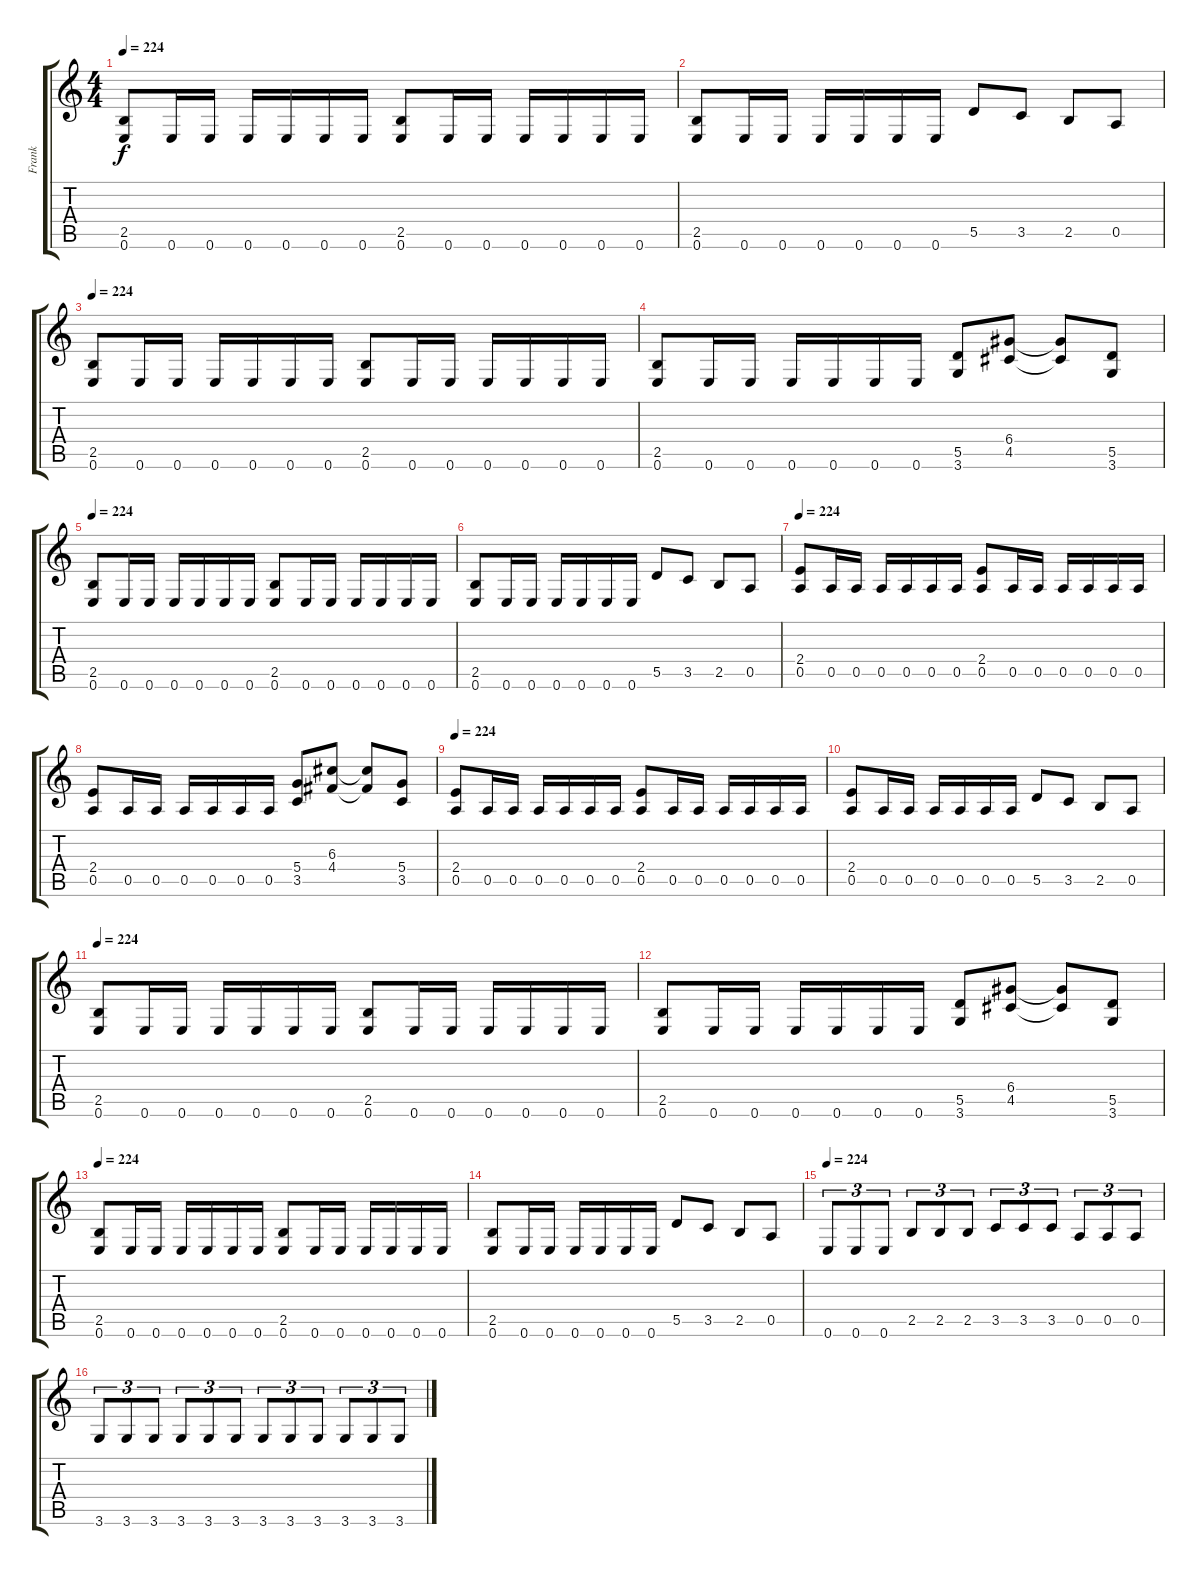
\track ("Frank" "Frank") {instrument distortionguitar}
\staff {score tabs}
\tuning (E4 B3 G3 D3 A2 E2) {hide}
\ts (4 4)
\tempo 224
\clef g2
\ks c
(2.5 0.6).8{dy f} 0.6.16 0.6.16 0.6.16 0.6.16 0.6.16 0.6.16 (2.5 0.6).8 0.6.16 0.6.16 0.6.16 0.6.16 0.6.16 0.6.16 |
(2.5 0.6).8 0.6.16 0.6.16 0.6.16 0.6.16 0.6.16 0.6.16 5.5.8 3.5.8 2.5.8 0.5.8 |
\tempo 224
(2.5 0.6).8 0.6.16 0.6.16 0.6.16 0.6.16 0.6.16 0.6.16 (2.5 0.6).8 0.6.16 0.6.16 0.6.16 0.6.16 0.6.16 0.6.16 |
(2.5 0.6).8 0.6.16 0.6.16 0.6.16 0.6.16 0.6.16 0.6.16 (5.5 3.6).8 (6.4 4.5).8 (6.4{t} 4.5{t}).8 (5.5 3.6).8 |
\tempo 224
(2.5 0.6).8 0.6.16 0.6.16 0.6.16 0.6.16 0.6.16 0.6.16 (2.5 0.6).8 0.6.16 0.6.16 0.6.16 0.6.16 0.6.16 0.6.16 |
(2.5 0.6).8 0.6.16 0.6.16 0.6.16 0.6.16 0.6.16 0.6.16 5.5.8 3.5.8 2.5.8 0.5.8 |
\tempo 224
(2.4 0.5).8 0.5.16 0.5.16 0.5.16 0.5.16 0.5.16 0.5.16 (2.4 0.5).8 0.5.16 0.5.16 0.5.16 0.5.16 0.5.16 0.5.16 |
(2.4 0.5).8 0.5.16 0.5.16 0.5.16 0.5.16 0.5.16 0.5.16 (5.4 3.5).8 (6.3 4.4).8 (6.3{t} 4.4{t}).8 (5.4 3.5).8 |
\tempo 224
(2.4 0.5).8 0.5.16 0.5.16 0.5.16 0.5.16 0.5.16 0.5.16 (2.4 0.5).8 0.5.16 0.5.16 0.5.16 0.5.16 0.5.16 0.5.16 |
(2.4 0.5).8 0.5.16 0.5.16 0.5.16 0.5.16 0.5.16 0.5.16 5.5.8 3.5.8 2.5.8 0.5.8 |
\tempo 224
(2.5 0.6).8 0.6.16 0.6.16 0.6.16 0.6.16 0.6.16 0.6.16 (2.5 0.6).8 0.6.16 0.6.16 0.6.16 0.6.16 0.6.16 0.6.16 |
(2.5 0.6).8 0.6.16 0.6.16 0.6.16 0.6.16 0.6.16 0.6.16 (5.5 3.6).8 (6.4 4.5).8 (6.4{t} 4.5{t}).8 (5.5 3.6).8 |
\tempo 224
(2.5 0.6).8 0.6.16 0.6.16 0.6.16 0.6.16 0.6.16 0.6.16 (2.5 0.6).8 0.6.16 0.6.16 0.6.16 0.6.16 0.6.16 0.6.16 |
(2.5 0.6).8 0.6.16 0.6.16 0.6.16 0.6.16 0.6.16 0.6.16 5.5.8 3.5.8 2.5.8 0.5.8 |
\tempo 224
0.6.8{tu (3 2)} 0.6.8{tu (3 2)} 0.6.8{tu (3 2)} 2.5.8{tu (3 2)} 2.5.8{tu (3 2)} 2.5.8{tu (3 2)} 3.5.8{tu (3 2)} 3.5.8{tu (3 2)} 3.5.8{tu (3 2)} 0.5.8{tu (3 2)} 0.5.8{tu (3 2)} 0.5.8{tu (3 2)} |
3.6.8{tu (3 2)} 3.6.8{tu (3 2)} 3.6.8{tu (3 2)} 3.6.8{tu (3 2)} 3.6.8{tu (3 2)} 3.6.8{tu (3 2)} 3.6.8{tu (3 2)} 3.6.8{tu (3 2)} 3.6.8{tu (3 2)} 3.6.8{tu (3 2)} 3.6.8{tu (3 2)} 3.6.8{tu (3 2)}
